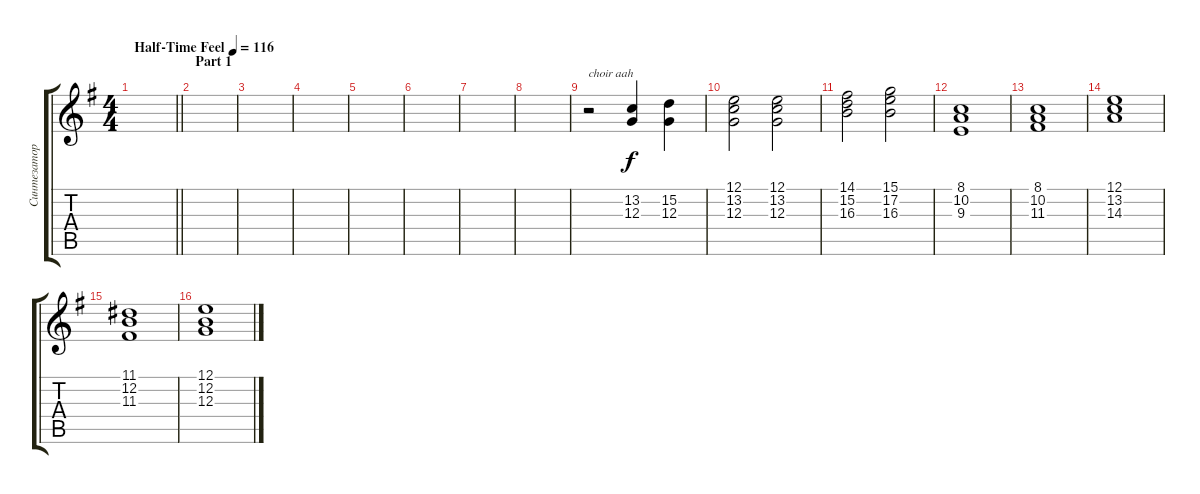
\track ("Синтезатор" "Синтезатор") {instrument choiraahs}
\staff {score tabs}
\tuning (E4 B3 G3 D3 A2 E2) {hide}
\ts (4 4)
\tempo (116 "Half-Time Feel")
\clef g2
\barLineRight lightlight
\ks eminor
|
\section ("" "Part 1")
|
|
|
|
|
|
|
r.2{txt "choir aah"} (13.2 12.3).4 (15.2 12.3).4 |
(12.1 13.2 12.3).2 (12.1 13.2 12.3).2 |
(14.1 15.2 16.3).2 (15.1 17.2 16.3).2 |
(8.1 10.2 9.3).1 |
(8.1 10.2 11.3).1 |
(12.1 13.2 14.3).1 |
(11.1 12.2 11.3).1 |
(12.1 12.2 12.3).1
